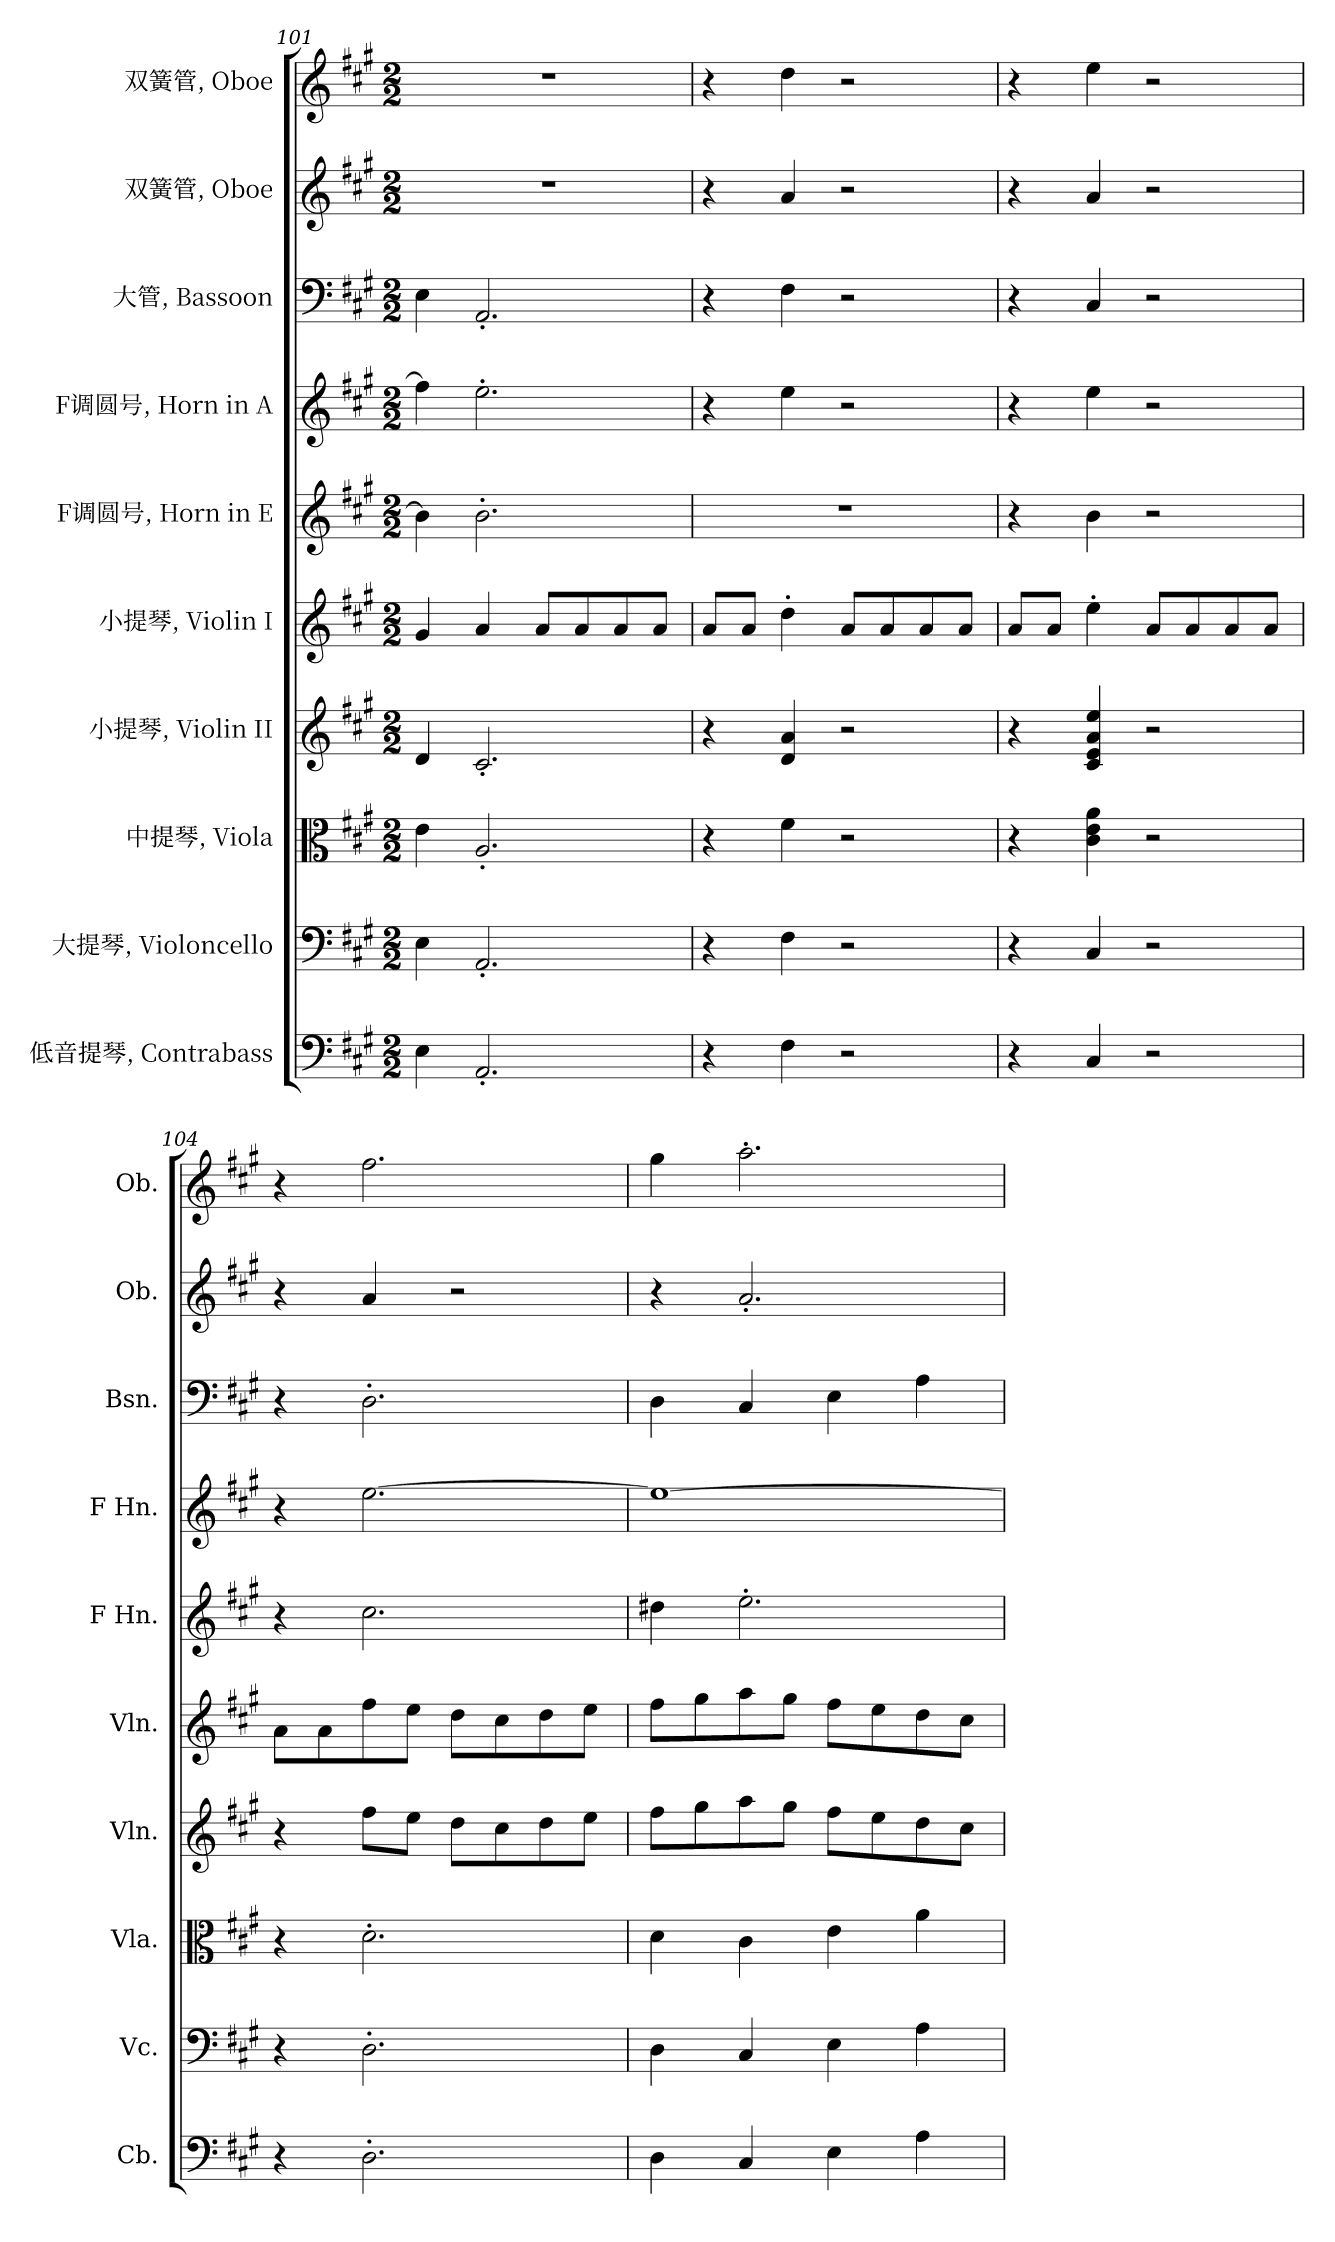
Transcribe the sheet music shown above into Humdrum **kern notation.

**kern	**kern	**kern	**kern	**kern	**kern	**kern	**kern	**kern	**kern
*part10	*part9	*part8	*part7	*part6	*part5	*part4	*part3	*part2	*part1
*staff10	*staff9	*staff8	*staff7	*staff6	*staff5	*staff4	*staff3	*staff2	*staff1
*I"低音提琴, Contrabass	*I"大提琴, Violoncello	*I"中提琴, Viola	*I"小提琴, Violin II	*I"小提琴, Violin I	*I"F调圆号, Horn in E	*I"F调圆号, Horn in A	*I"大管, Bassoon	*I"双簧管, Oboe	*I"双簧管, Oboe
*I'Cb.	*I'Vc.	*I'Vla.	*I'Vln.	*I'Vln.	*I'F Hn.	*I'F Hn.	*I'Bsn.	*I'Ob.	*I'Ob.
!!LO:PB:g=z
*clefF4	*clefF4	*clefC3	*clefG2	*clefG2	*clefG2	*clefG2	*clefF4	*clefG2	*clefG2
*ITrd7c12	*	*	*	*	*ITrd4c7	*ITrd4c7	*	*	*
*k[f#c#g#]	*k[f#c#g#]	*k[f#c#g#]	*k[f#c#g#]	*k[f#c#g#]	*k[f#c#]	*k[f#c#]	*k[f#c#g#]	*k[f#c#g#]	*k[f#c#g#]
*M2/2	*M2/2	*M2/2	*M2/2	*M2/2	*M2/2	*M2/2	*M2/2	*M2/2	*M2/2
=101	=101	=101	=101	=101	=101	=101	=101	=101	=101
4EE\	4E\	4e\	4d/	4g#/	4e\]	4b\]	4E\	1r	1r
2.AAA'/	2.AA'/	2.A'/	2.c#'/	4a/	2.e'\	2.a'\	2.AA'/	.	.
.	.	.	.	8a/L	.	.	.	.	.
.	.	.	.	8a/	.	.	.	.	.
.	.	.	.	8a/	.	.	.	.	.
.	.	.	.	8a/J	.	.	.	.	.
=102	=102	=102	=102	=102	=102	=102	=102	=102	=102
4r	4r	4r	4r	8a/L	1r	4r	4r	4r	4r
.	.	.	.	8a/J	.	.	.	.	.
4FF#\	4F#\	4f#\	4d/ 4a/	4dd'\	.	4a\	4F#\	4a/	4dd\
2r	2r	2r	2r	8a/L	.	2r	2r	2r	2r
.	.	.	.	8a/	.	.	.	.	.
.	.	.	.	8a/	.	.	.	.	.
.	.	.	.	8a/J	.	.	.	.	.
=103	=103	=103	=103	=103	=103	=103	=103	=103	=103
4r	4r	4r	4r	8a/L	4r	4r	4r	4r	4r
.	.	.	.	8a/J	.	.	.	.	.
4CC#/	4C#/	4c#\ 4e\ 4a\	4c#/ 4e/ 4a/ 4ee/	4ee'\	4e\	4a\	4C#/	4a/	4ee\
2r	2r	2r	2r	8a/L	2r	2r	2r	2r	2r
.	.	.	.	8a/	.	.	.	.	.
.	.	.	.	8a/	.	.	.	.	.
.	.	.	.	8a/J	.	.	.	.	.
=104	=104	=104	=104	=104	=104	=104	=104	=104	=104
4r	4r	4r	4r	8a\L	4r	4r	4r	4r	4r
.	.	.	.	8a\	.	.	.	.	.
2.DD'\	2.D'\	2.d'\	8ff#\L	8ff#\	2.f#\	[2.a\	2.D'\	4a/	2.ff#\
.	.	.	8ee\J	8ee\J	.	.	.	.	.
.	.	.	8dd\L	8dd\L	.	.	.	2r	.
.	.	.	8cc#\	8cc#\	.	.	.	.	.
.	.	.	8dd\	8dd\	.	.	.	.	.
.	.	.	8ee\J	8ee\J	.	.	.	.	.
=105	=105	=105	=105	=105	=105	=105	=105	=105	=105
4DD\	4D\	4d\	8ff#\L	8ff#\L	4g#X\	1a_	4D\	4r	4gg#\
.	.	.	8gg#\	8gg#\	.	.	.	.	.
4CC#/	4C#/	4c#\	8aa\	8aa\	2.a'\	.	4C#/	2.a'/	2.aa'\
.	.	.	8gg#\J	8gg#\J	.	.	.	.	.
4EE\	4E\	4e\	8ff#\L	8ff#\L	.	.	4E\	.	.
.	.	.	8ee\	8ee\	.	.	.	.	.
4AA\	4A\	4a\	8dd\	8dd\	.	.	4A\	.	.
.	.	.	8cc#\J	8cc#\J	.	.	.	.	.
=	=	=	=	=	=	=	=	=	=
*-	*-	*-	*-	*-	*-	*-	*-	*-	*-
